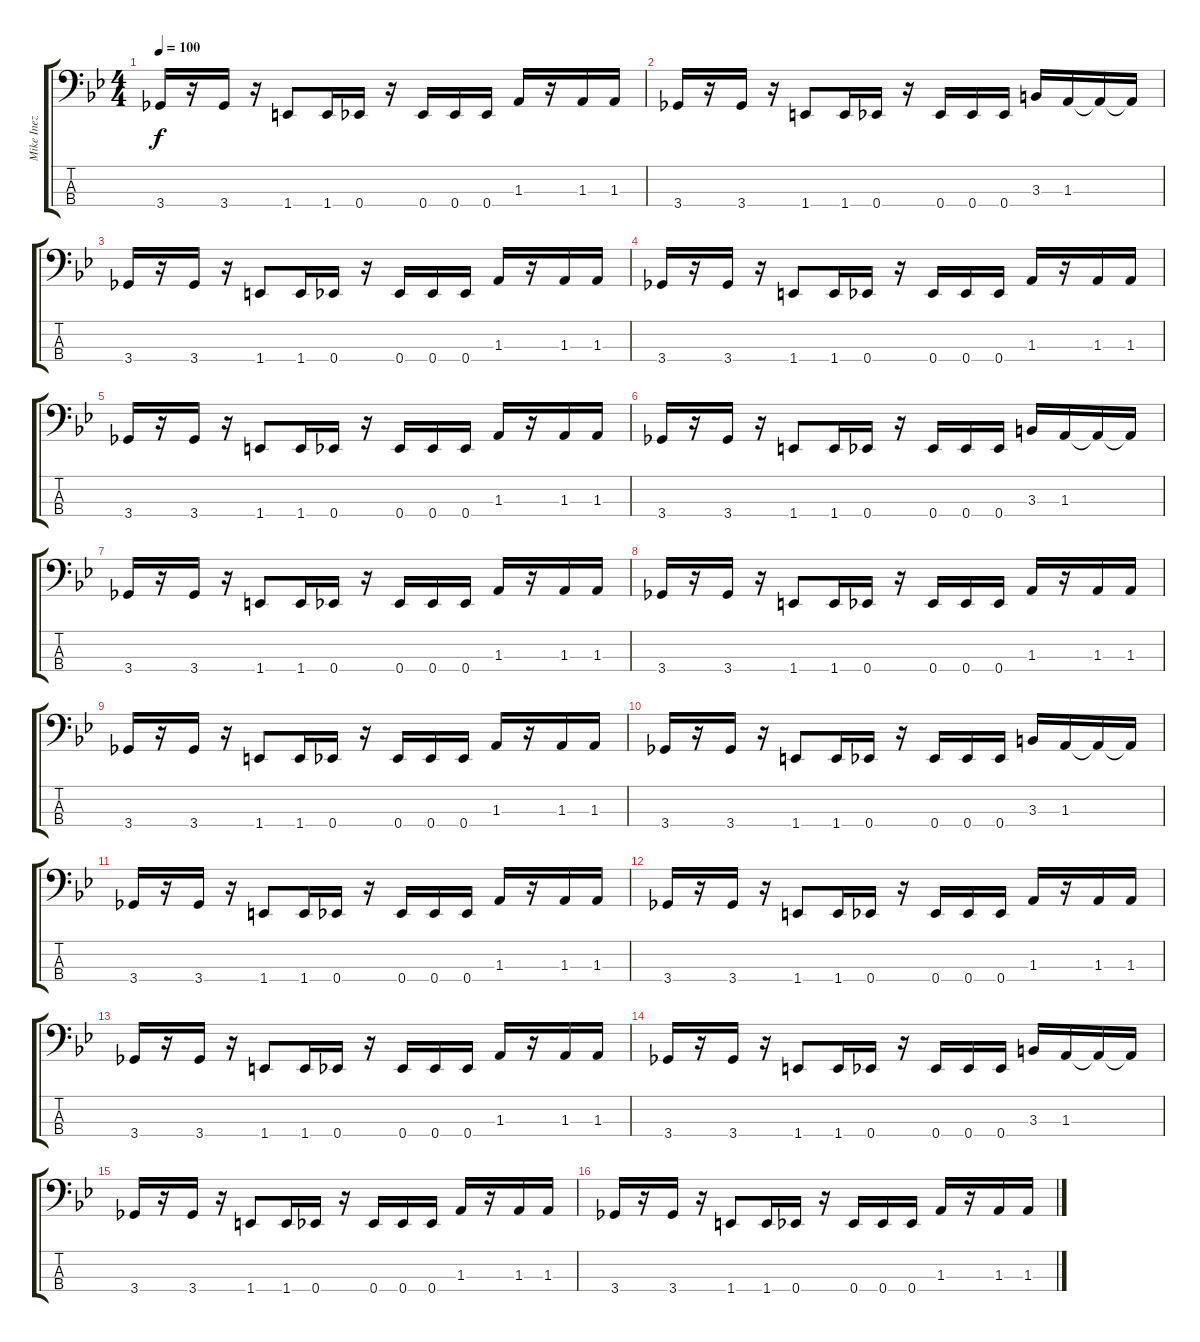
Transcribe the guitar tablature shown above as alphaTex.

\track ("Mike Inez" "Mike Inez") {instrument electricbasspick}
\staff {score tabs}
\tuning (Gb2 Db2 Ab1 Eb1) {hide}
\ts (4 4)
\tempo 100
\clef f4
\ks bb
3.4.16{dy f} r.16 3.4.16 r.16 1.4.8 1.4.16 0.4.16 r.16 0.4.16 0.4.16 0.4.16 1.3.16 r.16 1.3.16 1.3.16 |
3.4.16 r.16 3.4.16 r.16 1.4.8 1.4.16 0.4.16 r.16 0.4.16 0.4.16 0.4.16 3.3.16 1.3.16 1.3{t}.16 1.3{t}.16 |
3.4.16 r.16 3.4.16 r.16 1.4.8 1.4.16 0.4.16 r.16 0.4.16 0.4.16 0.4.16 1.3.16 r.16 1.3.16 1.3.16 |
3.4.16 r.16 3.4.16 r.16 1.4.8 1.4.16 0.4.16 r.16 0.4.16 0.4.16 0.4.16 1.3.16 r.16 1.3.16 1.3.16 |
3.4.16 r.16 3.4.16 r.16 1.4.8 1.4.16 0.4.16 r.16 0.4.16 0.4.16 0.4.16 1.3.16 r.16 1.3.16 1.3.16 |
3.4.16 r.16 3.4.16 r.16 1.4.8 1.4.16 0.4.16 r.16 0.4.16 0.4.16 0.4.16 3.3.16 1.3.16 1.3{t}.16 1.3{t}.16 |
3.4.16 r.16 3.4.16 r.16 1.4.8 1.4.16 0.4.16 r.16 0.4.16 0.4.16 0.4.16 1.3.16 r.16 1.3.16 1.3.16 |
3.4.16 r.16 3.4.16 r.16 1.4.8 1.4.16 0.4.16 r.16 0.4.16 0.4.16 0.4.16 1.3.16 r.16 1.3.16 1.3.16 |
3.4.16 r.16 3.4.16 r.16 1.4.8 1.4.16 0.4.16 r.16 0.4.16 0.4.16 0.4.16 1.3.16 r.16 1.3.16 1.3.16 |
3.4.16 r.16 3.4.16 r.16 1.4.8 1.4.16 0.4.16 r.16 0.4.16 0.4.16 0.4.16 3.3.16 1.3.16 1.3{t}.16 1.3{t}.16 |
3.4.16 r.16 3.4.16 r.16 1.4.8 1.4.16 0.4.16 r.16 0.4.16 0.4.16 0.4.16 1.3.16 r.16 1.3.16 1.3.16 |
3.4.16 r.16 3.4.16 r.16 1.4.8 1.4.16 0.4.16 r.16 0.4.16 0.4.16 0.4.16 1.3.16 r.16 1.3.16 1.3.16 |
3.4.16 r.16 3.4.16 r.16 1.4.8 1.4.16 0.4.16 r.16 0.4.16 0.4.16 0.4.16 1.3.16 r.16 1.3.16 1.3.16 |
3.4.16 r.16 3.4.16 r.16 1.4.8 1.4.16 0.4.16 r.16 0.4.16 0.4.16 0.4.16 3.3.16 1.3.16 1.3{t}.16 1.3{t}.16 |
3.4.16 r.16 3.4.16 r.16 1.4.8 1.4.16 0.4.16 r.16 0.4.16 0.4.16 0.4.16 1.3.16 r.16 1.3.16 1.3.16 |
3.4.16{volume 6} r.16 3.4.16 r.16 1.4.8 1.4.16 0.4.16 r.16 0.4.16 0.4.16 0.4.16 1.3.16 r.16 1.3.16 1.3.16
